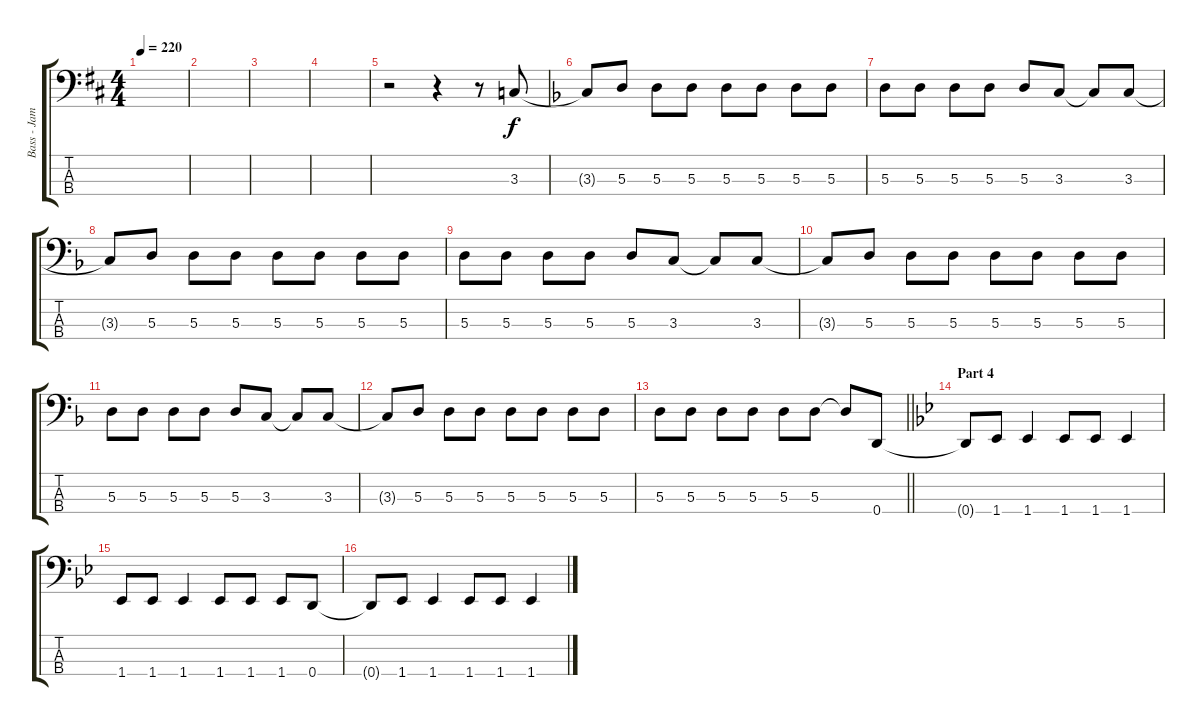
\track ("Bass - James Johnston" "Bass - Jam") {instrument electricbassfinger}
\staff {score tabs}
\tuning (G2 D2 A1 D1) {hide}
\ts (4 4)
\tempo 220
\clef f4
\ks d
|
|
|
|
r.2 r.4 r.8 3.3.8 |
\ks dminor
3.3{t}.8 5.3.8 5.3.8 5.3.8 5.3.8 5.3.8 5.3.8 5.3.8 |
5.3.8 5.3.8 5.3.8 5.3.8 5.3.8 3.3.8 3.3{t}.8 3.3.8 |
3.3{t}.8 5.3.8 5.3.8 5.3.8 5.3.8 5.3.8 5.3.8 5.3.8 |
5.3.8 5.3.8 5.3.8 5.3.8 5.3.8 3.3.8 3.3{t}.8 3.3.8 |
3.3{t}.8 5.3.8 5.3.8 5.3.8 5.3.8 5.3.8 5.3.8 5.3.8 |
5.3.8 5.3.8 5.3.8 5.3.8 5.3.8 3.3.8 3.3{t}.8 3.3.8 |
3.3{t}.8 5.3.8 5.3.8 5.3.8 5.3.8 5.3.8 5.3.8 5.3.8 |
\barLineRight lightlight
5.3.8 5.3.8 5.3.8 5.3.8 5.3.8 5.3.8 5.3{t}.8 0.4.8 |
\section ("" "Part 4")
\ks gminor
0.4{t}.8 1.4.8 1.4.4 1.4.8 1.4.8 1.4.4 |
1.4.8 1.4.8 1.4.4 1.4.8 1.4.8 1.4.8 0.4.8 |
0.4{t}.8 1.4.8 1.4.4 1.4.8 1.4.8 1.4.4
